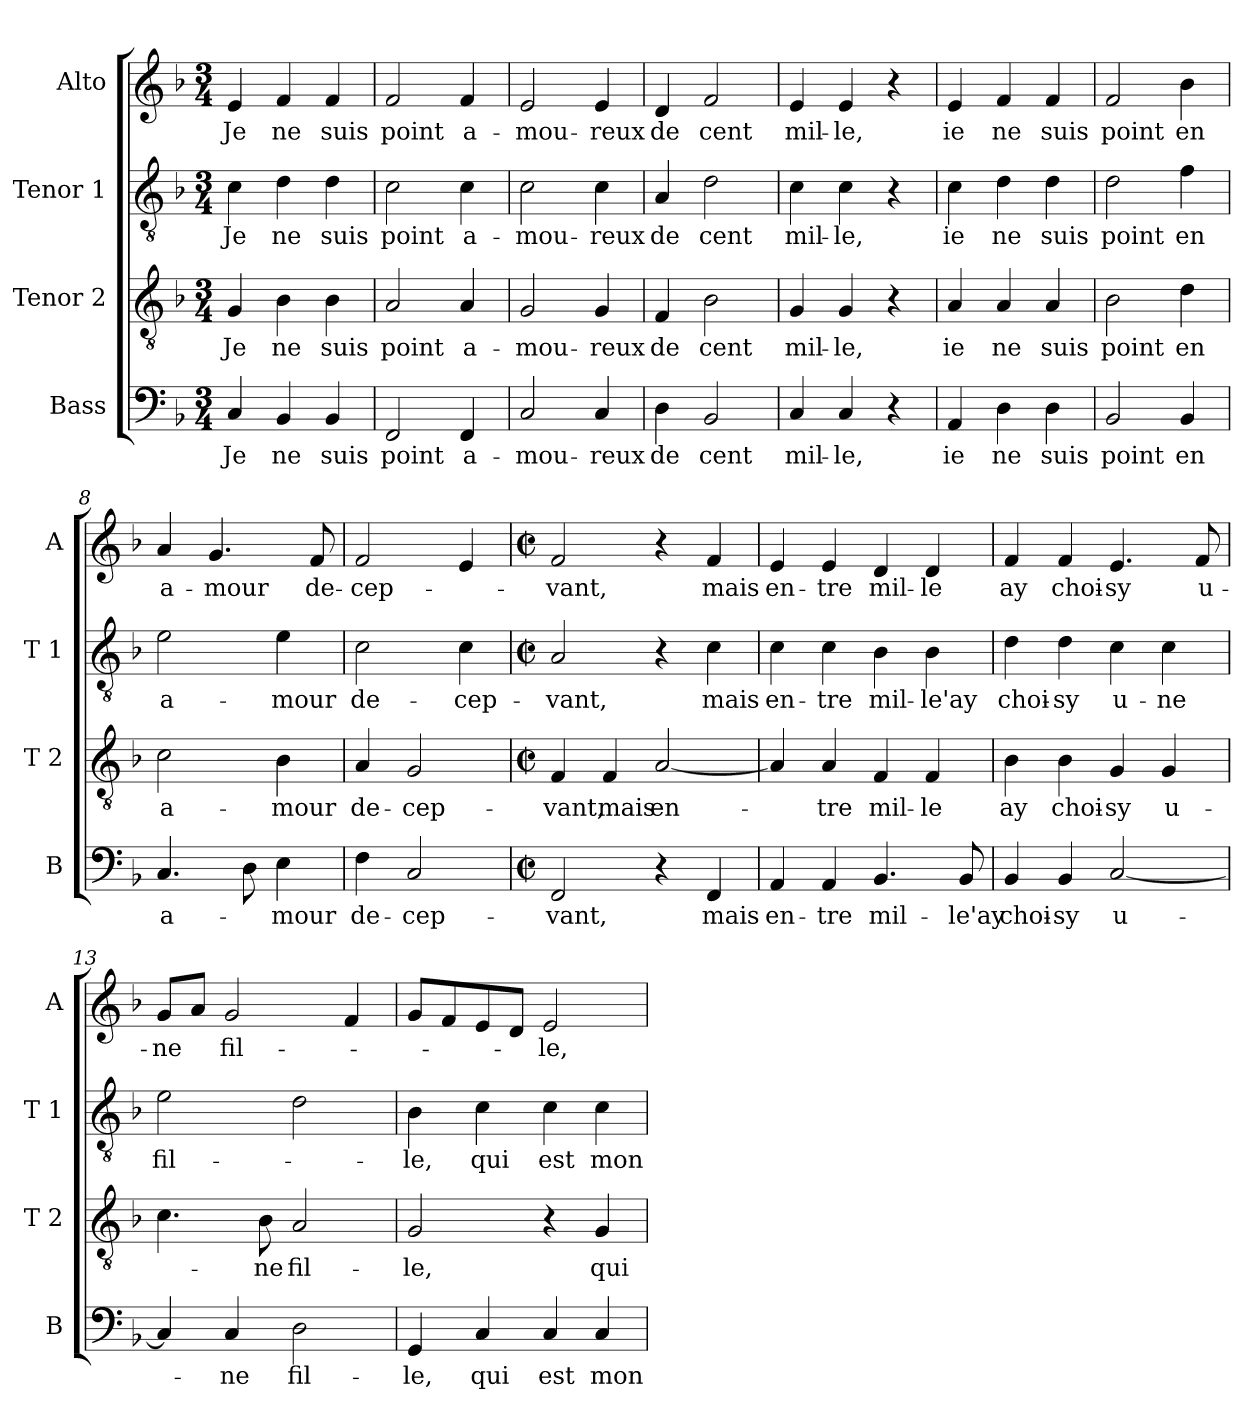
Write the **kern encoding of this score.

**kern	**text	**kern	**text	**kern	**text	**kern	**text
*part4	*part4	*part3	*part3	*part2	*part2	*part1	*part1
*staff4	*staff4	*staff3	*staff3	*staff2	*staff2	*staff1	*staff1
*I"Bass	*	*I"Tenor 2	*	*I"Tenor 1	*	*I"Alto	*
*I'B	*	*I'T 2	*	*I'T 1	*	*I'A	*
*clefF4	*	*clefGv2	*	*clefGv2	*	*clefG2	*
*k[b-]	*	*k[b-]	*	*k[b-]	*	*k[b-]	*
*F:	*	*F:	*	*F:	*	*F:	*
*M3/4	*	*M3/4	*	*M3/4	*	*M3/4	*
=1	=1	=1	=1	=1	=1	=1	=1
!	!LO:LY:b	!	!LO:LY:b	!	!LO:LY:b	!	!LO:LY:b
4C/	Je	4G/	Je	4c\	Je	4e/	Je
!	!LO:LY:b	!	!LO:LY:b	!	!LO:LY:b	!	!LO:LY:b
4BB-/	ne	4B-\	ne	4d\	ne	4f/	ne
!	!LO:LY:b	!	!LO:LY:b	!	!LO:LY:b	!	!LO:LY:b
4BB-/	suis	4B-\	suis	4d\	suis	4f/	suis
=2	=2	=2	=2	=2	=2	=2	=2
!	!LO:LY:b	!	!LO:LY:b	!	!LO:LY:b	!	!LO:LY:b
2FF/	point	2A/	point	2c\	point	2f/	point
!	!LO:LY:b	!	!LO:LY:b	!	!LO:LY:b	!	!LO:LY:b
4FF/	a-	4A/	a-	4c\	a-	4f/	a-
=3	=3	=3	=3	=3	=3	=3	=3
!	!LO:LY:b	!	!LO:LY:b	!	!LO:LY:b	!	!LO:LY:b
2C/	-mou-	2G/	-mou-	2c\	-mou-	2e/	-mou-
!	!LO:LY:b	!	!LO:LY:b	!	!LO:LY:b	!	!LO:LY:b
4C/	-reux	4G/	-reux	4c\	-reux	4e/	-reux
=4	=4	=4	=4	=4	=4	=4	=4
!	!LO:LY:b	!	!LO:LY:b	!	!LO:LY:b	!	!LO:LY:b
4D\	de	4F/	de	4A/	de	4d/	de
!	!LO:LY:b	!	!LO:LY:b	!	!LO:LY:b	!	!LO:LY:b
2BB-/	cent	2B-\	cent	2d\	cent	2f/	cent
=5	=5	=5	=5	=5	=5	=5	=5
!	!LO:LY:b	!	!LO:LY:b	!	!LO:LY:b	!	!LO:LY:b
4C/	mil-	4G/	mil-	4c\	mil-	4e/	mil-
!	!LO:LY:b	!	!LO:LY:b	!	!LO:LY:b	!	!LO:LY:b
4C/	-le,	4G/	-le,	4c\	-le,	4e/	-le,
4r	.	4r	.	4r	.	4r	.
!!LO:LB:g=z
=6	=6	=6	=6	=6	=6	=6	=6
!	!LO:LY:b	!	!LO:LY:b	!	!LO:LY:b	!	!LO:LY:b
4AA/	ie	4A/	ie	4c\	ie	4e/	ie
!	!LO:LY:b	!	!LO:LY:b	!	!LO:LY:b	!	!LO:LY:b
4D\	ne	4A/	ne	4d\	ne	4f/	ne
!	!LO:LY:b	!	!LO:LY:b	!	!LO:LY:b	!	!LO:LY:b
4D\	suis	4A/	suis	4d\	suis	4f/	suis
=7	=7	=7	=7	=7	=7	=7	=7
!	!LO:LY:b	!	!LO:LY:b	!	!LO:LY:b	!	!LO:LY:b
2BB-/	point	2B-\	point	2d\	point	2f/	point
!	!LO:LY:b	!	!LO:LY:b	!	!LO:LY:b	!	!LO:LY:b
4BB-/	en	4d\	en	4f\	en	4b-\	en
=8	=8	=8	=8	=8	=8	=8	=8
!	!LO:LY:b	!	!LO:LY:b	!	!LO:LY:b	!	!LO:LY:b
4.C/	a-	2c\	a-	2e\	a-	4a/	a-
!	!	!	!	!	!	!	!LO:LY:b
.	.	.	.	.	.	4.g/	-mour
8D\	.	.	.	.	.	.	.
!	!LO:LY:b	!	!LO:LY:b	!	!LO:LY:b	!	!
4E\	-mour	4B-\	-mour	4e\	-mour	.	.
!	!	!	!	!	!	!	!LO:LY:b
.	.	.	.	.	.	8f/	de-
=9	=9	=9	=9	=9	=9	=9	=9
!	!LO:LY:b	!	!LO:LY:b	!	!LO:LY:b	!	!LO:LY:b
4F\	de-	4A/	de-	2c\	de-	2f/	-cep-
!	!LO:LY:b	!	!LO:LY:b	!	!	!	!
2C/	-cep-	2G/	-cep-	.	.	.	.
!	!	!	!	!	!LO:LY:b	!	!
.	.	.	.	4c\	-cep-	4e/	.
=10	=10	=10	=10	=10	=10	=10	=10
*M2/2	*	*M2/2	*	*M2/2	*	*M2/2	*
*met(c|)	*	*met(c|)	*	*met(c|)	*	*met(c|)	*
!	!LO:LY:b	!	!LO:LY:b	!	!LO:LY:b	!	!LO:LY:b
2FF/	-vant,	4F/	-vant,	2A/	-vant,	2f/	-vant,
!	!	!	!LO:LY:b	!	!	!	!
.	.	4F/	mais	.	.	.	.
!	!	!	!LO:LY:b	!	!	!	!
4r	.	[2A/	en-	4r	.	4r	.
!	!LO:LY:b	!	!	!	!LO:LY:b	!	!LO:LY:b
4FF/	mais	.	.	4c\	mais	4f/	mais
=11	=11	=11	=11	=11	=11	=11	=11
!	!LO:LY:b	!	!	!	!LO:LY:b	!	!LO:LY:b
4AA/	en-	4A/]	.	4c\	en-	4e/	en-
!	!LO:LY:b	!	!LO:LY:b	!	!LO:LY:b	!	!LO:LY:b
4AA/	-tre	4A/	-tre	4c\	-tre	4e/	-tre
!	!LO:LY:b	!	!LO:LY:b	!	!LO:LY:b	!	!LO:LY:b
4.BB-/	mil-	4F/	mil-	4B-\	mil-	4d/	mil-
!	!	!	!LO:LY:b	!	!LO:LY:b	!	!LO:LY:b
.	.	4F/	-le	4B-\	-le'ay	4d/	-le
!	!LO:LY:b	!	!	!	!	!	!
8BB-/	-le'ay	.	.	.	.	.	.
!!LO:PB:g=z
=12	=12	=12	=12	=12	=12	=12	=12
!	!LO:LY:b	!	!LO:LY:b	!	!LO:LY:b	!	!LO:LY:b
4BB-/	choi-	4B-\	ay	4d\	choi-	4f/	ay
!	!LO:LY:b	!	!LO:LY:b	!	!LO:LY:b	!	!LO:LY:b
4BB-/	-sy	4B-\	choi-	4d\	-sy	4f/	choi-
!	!LO:LY:b	!	!LO:LY:b	!	!LO:LY:b	!	!LO:LY:b
[2C/	u-	4G/	-sy	4c\	u-	4.e/	-sy
!	!	!	!LO:LY:b	!	!LO:LY:b	!	!
.	.	4G/	u-	4c\	-ne	.	.
!	!	!	!	!	!	!	!LO:LY:b
.	.	.	.	.	.	8f/	u-
=13	=13	=13	=13	=13	=13	=13	=13
!	!	!	!	!	!LO:LY:b	!	!LO:LY:b
4C/]	.	4.c\	.	2e\	fil-	8g/L	-ne
.	.	.	.	.	.	8a/J	.
!	!LO:LY:b	!	!	!	!	!	!LO:LY:b
4C/	-ne	.	.	.	.	2g/	fil-
!	!	!	!LO:LY:b	!	!	!	!
.	.	8B-\	-ne	.	.	.	.
!	!LO:LY:b	!	!LO:LY:b	!	!	!	!
2D\	fil-	2A/	fil-	2d\	.	.	.
.	.	.	.	.	.	4f/	.
=14	=14	=14	=14	=14	=14	=14	=14
!	!LO:LY:b	!	!LO:LY:b	!	!LO:LY:b	!	!
4GG/	-le,	2G/	-le,	4B-\	-le,	8g/L	.
.	.	.	.	.	.	8f/	.
!	!LO:LY:b	!	!	!	!LO:LY:b	!	!
4C/	qui	.	.	4c\	qui	8e/	.
.	.	.	.	.	.	8d/J	.
!	!LO:LY:b	!	!	!	!LO:LY:b	!	!LO:LY:b
4C/	est	4r	.	4c\	est	2e/	-le,
!	!LO:LY:b	!	!LO:LY:b	!	!LO:LY:b	!	!
4C/	mon	4G/	qui	4c\	mon	.	.
=	=	=	=	=	=	=	=
*-	*-	*-	*-	*-	*-	*-	*-
